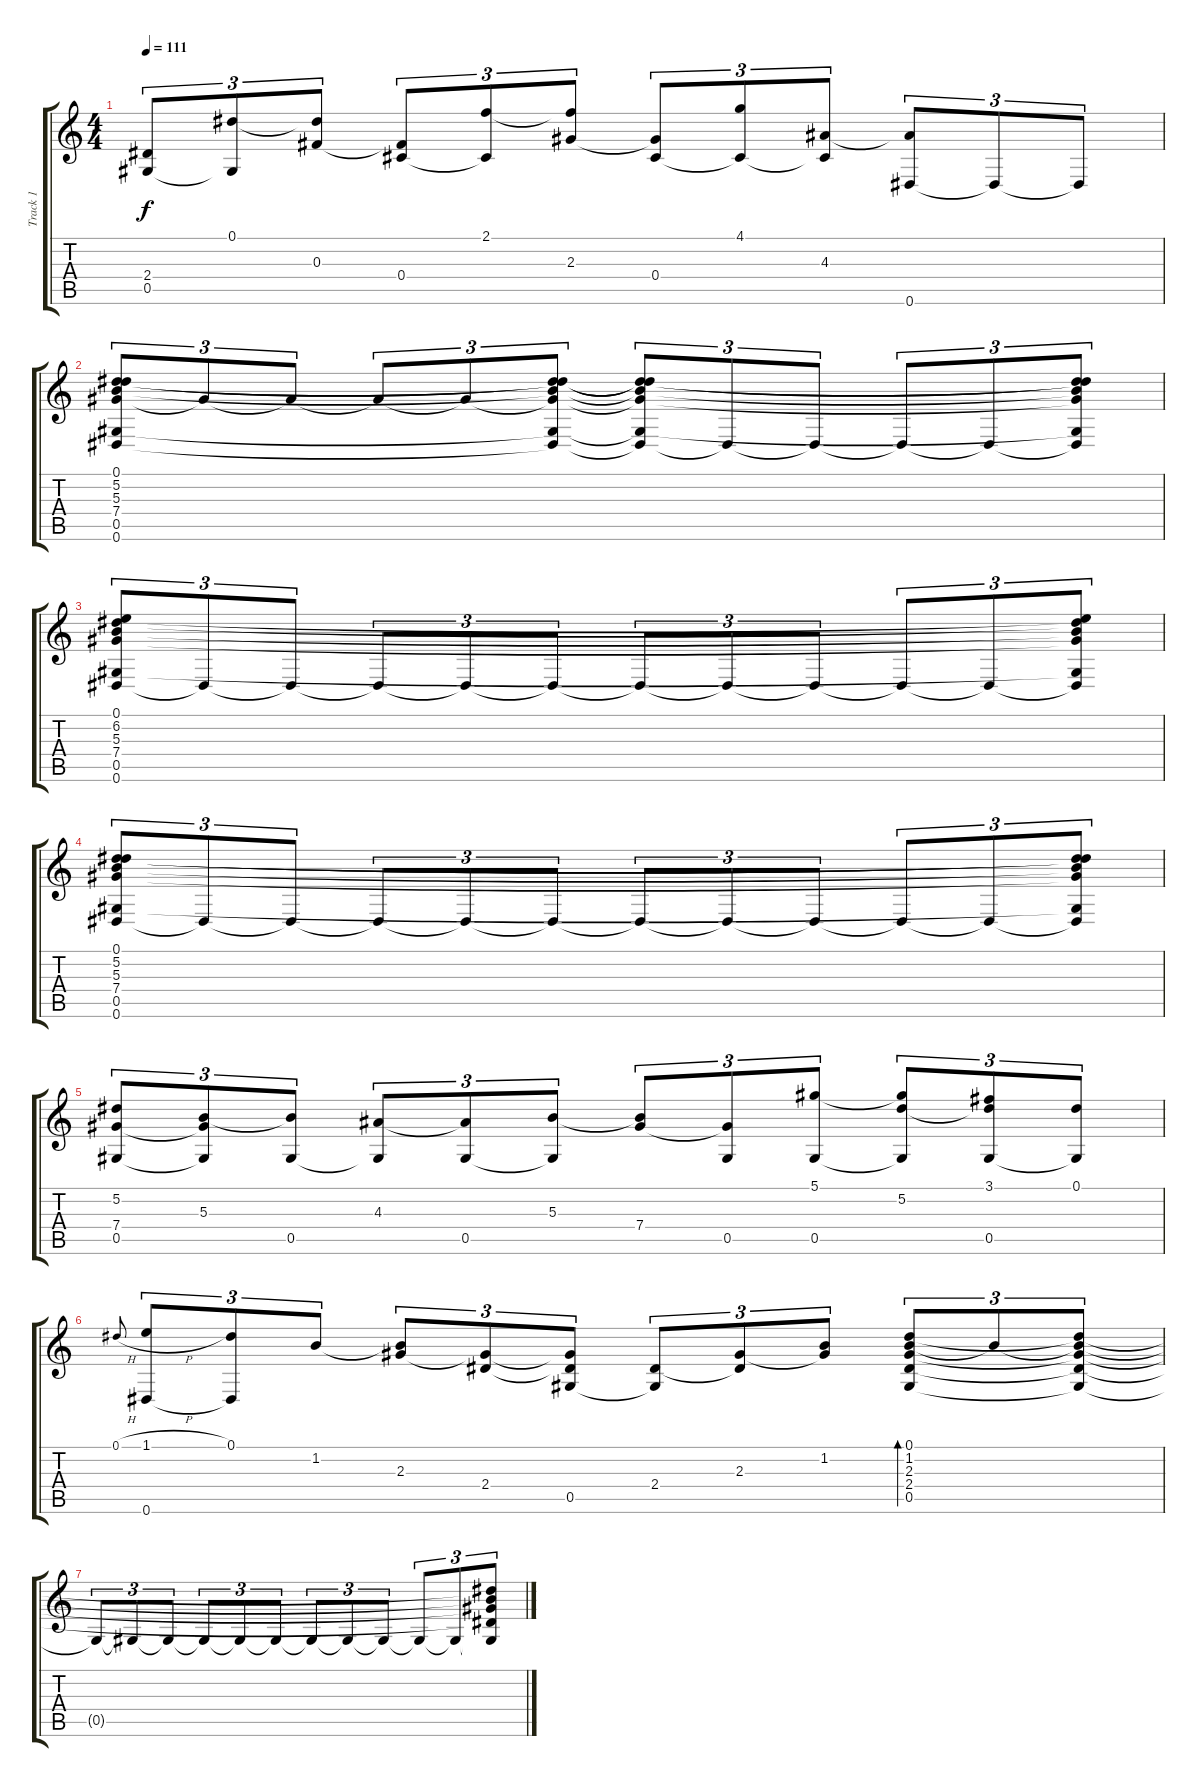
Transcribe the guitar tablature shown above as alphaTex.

\track ("Track 1" "Track 1") {solo instrument acousticguitarnylon}
\staff {score tabs}
\tuning (Eb4 Bb3 Gb3 Db3 Ab2 Eb2) {hide}
\ts (4 4)
\tempo 111
\clef g2
\ks c
(2.4{t} 0.5).8{tu (3 2) dy f} (0.1 0.5{t}).8{tu (3 2)} (0.1{t} 0.3).8{tu (3 2)} (0.3{t} 0.4).8{tu (3 2)} (2.1 0.4{t}).8{tu (3 2)} (2.1{t} 2.3).8{tu (3 2)} (2.3{t} 0.4).8{tu (3 2)} (4.1 0.4{t}).8{tu (3 2)} (4.3 0.4{t}).8{tu (3 2)} (4.3{t} 0.6).8{tu (3 2)} 0.6{t}.8{tu (3 2)} 0.6{t}.8{tu (3 2)} |
(0.1 5.2 5.3 7.4 0.5 0.6).8{tu (3 2)} 7.4{t}.8{tu (3 2)} 7.4{t}.8{tu (3 2)} 7.4{t}.8{tu (3 2)} 7.4{t}.8{tu (3 2)} (0.1{t} 5.2{t} 5.3{t} 7.4{t} 0.5{t} 0.6{t}).8{tu (3 2)} (0.1{t} 5.2{t} 5.3{t} 7.4{t} 0.5{t} 0.6{t}).8{tu (3 2)} 0.6{t}.8{tu (3 2)} 0.6{t}.8{tu (3 2)} 0.6{t}.8{tu (3 2)} 0.6{t}.8{tu (3 2)} (0.1{t} 5.2{t} 5.3{t} 7.4{t} 0.5{t} 0.6{t}).8{tu (3 2)} |
(0.1 6.2 5.3 7.4 0.5 0.6).8{tu (3 2)} 0.6{t}.8{tu (3 2)} 0.6{t}.8{tu (3 2)} 0.6{t}.8{tu (3 2)} 0.6{t}.8{tu (3 2)} 0.6{t}.8{tu (3 2)} 0.6{t}.8{tu (3 2)} 0.6{t}.8{tu (3 2)} 0.6{t}.8{tu (3 2)} 0.6{t}.8{tu (3 2)} 0.6{t}.8{tu (3 2)} (0.1{t} 6.2{t} 5.3{t} 7.4{t} 0.5{t} 0.6{t}).8{tu (3 2)} |
(0.1 5.2 5.3 7.4 0.5 0.6).8{tu (3 2)} 0.6{t}.8{tu (3 2)} 0.6{t}.8{tu (3 2)} 0.6{t}.8{tu (3 2)} 0.6{t}.8{tu (3 2)} 0.6{t}.8{tu (3 2)} 0.6{t}.8{tu (3 2)} 0.6{t}.8{tu (3 2)} 0.6{t}.8{tu (3 2)} 0.6{t}.8{tu (3 2)} 0.6{t}.8{tu (3 2)} (0.1{t} 5.2{t} 5.3{t} 7.4{t} 0.5{t} 0.6{t}).8{tu (3 2)} |
(5.2 7.4 0.5).8{tu (3 2)} (5.3 7.4{t} 0.5{t}).8{tu (3 2)} (5.3{t} 0.5).8{tu (3 2)} (4.3 0.5{t}).8{tu (3 2)} (4.3{t} 0.5).8{tu (3 2)} (5.3 0.5{t}).8{tu (3 2)} (5.3{t} 7.4).8{tu (3 2)} (7.4{t} 0.5).8{tu (3 2)} (5.1 0.5).8{tu (3 2)} (5.1{t} 5.2 0.5{t}).8{tu (3 2)} (3.1 5.2{t} 0.5).8{tu (3 2)} (0.1 0.5{t}).8{tu (3 2)} |
0.1{h}.8{gr onbeat} (1.1{h} 0.6).8{tu (3 2)} (0.1 0.6{t}).8{tu (3 2)} 1.2.8{tu (3 2)} (1.2{t} 2.3).8{tu (3 2)} (2.3{t} 2.4).8{tu (3 2)} (2.3{t} 2.4{t} 0.5).8{tu (3 2)} (2.4 0.5{t}).8{tu (3 2)} (2.3 2.4{t}).8{tu (3 2)} (1.2 2.3{t}).8{tu (3 2)} (0.1 1.2 2.3 2.4 0.5).8{tu (3 2) bd 240} 1.2{t}.8{tu (3 2)} (0.1{t} 1.2{t} 2.3{t} 2.4{t} 0.5{t}).8{tu (3 2)} |
0.5{t}.8{tu (3 2)} 0.5{t}.8{tu (3 2)} 0.5{t}.8{tu (3 2)} 0.5{t}.8{tu (3 2)} 0.5{t}.8{tu (3 2)} 0.5{t}.8{tu (3 2)} 0.5{t}.8{tu (3 2)} 0.5{t}.8{tu (3 2)} 0.5{t}.8{tu (3 2)} 0.5{t}.8{tu (3 2)} 0.5{t}.8{tu (3 2)} (0.1{t} 1.2{t} 2.3{t} 2.4{t} 0.5{t}).8{tu (3 2)}
